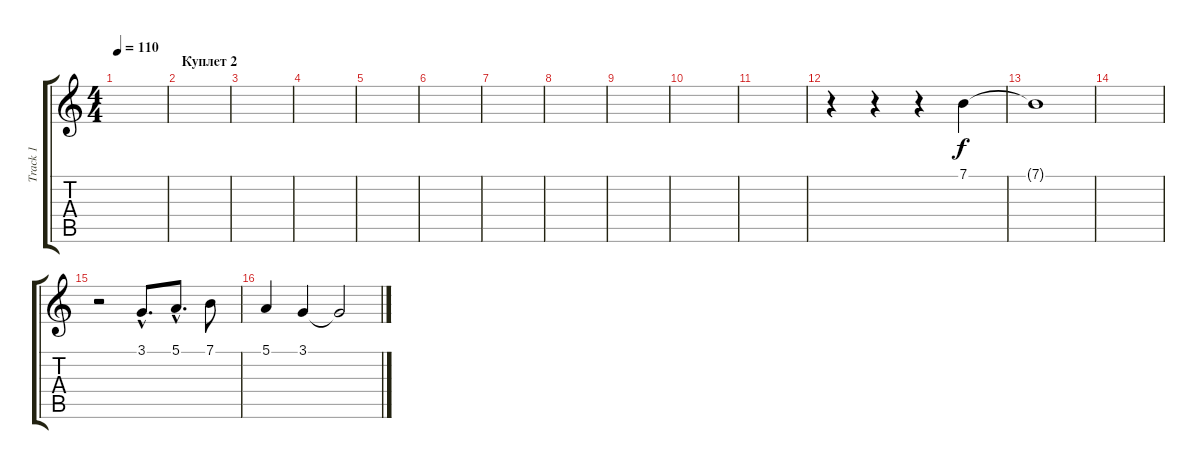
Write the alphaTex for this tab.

\track ("Track 1" "Track 1") {instrument electricpiano1}
\staff {score tabs}
\tuning (E4 B3 G3 D3 A2 D2) {hide}
\ts (4 4)
\tempo 110
\clef g2
\ks c
|
\section ("" "Куплет 2")
|
|
|
|
|
|
|
|
|
|
r.4 r.4 r.4 7.1.4 |
7.1{t}.1 |
|
r.2 3.1{hac}.8{d} 5.1{hac}.8{d} 7.1.8 |
5.1.4 3.1.4 3.1{t}.2
